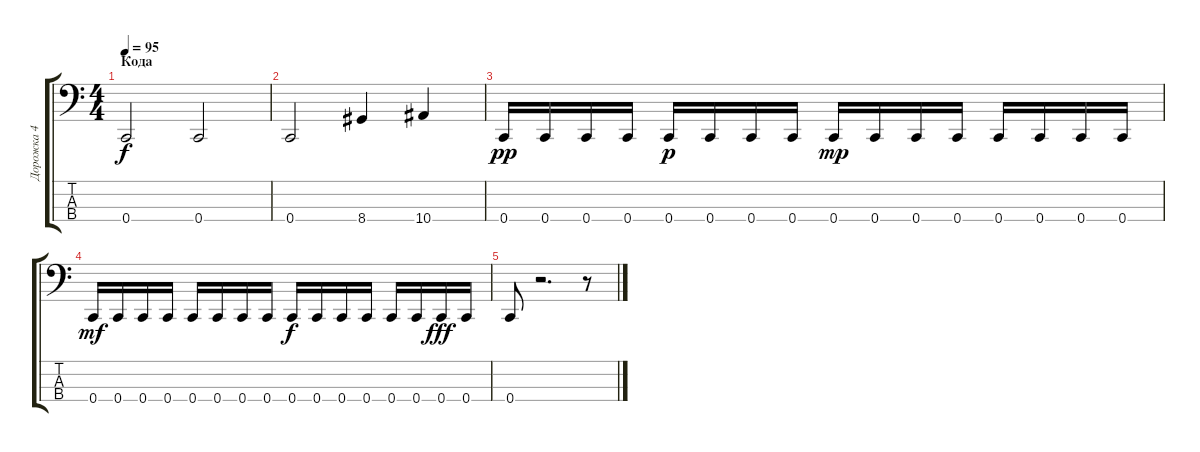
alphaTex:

\track ("Дорожка 4" "Дорожка 4") {instrument electricbasspick}
\staff {score tabs}
\tuning (F2 C2 G1 C1) {hide}
\ts (4 4)
\section ("" "Кода")
\tempo 95
\clef f4
\ks c
0.4.2{dy f} 0.4.2 |
0.4.2 8.4.4 10.4.4 |
0.4.16{dy pp} 0.4.16 0.4.16 0.4.16 0.4.16{dy p} 0.4.16 0.4.16 0.4.16 0.4.16{dy mp} 0.4.16 0.4.16 0.4.16 0.4.16 0.4.16 0.4.16 0.4.16 |
0.4.16{dy mf} 0.4.16 0.4.16 0.4.16 0.4.16 0.4.16 0.4.16 0.4.16 0.4.16{dy f} 0.4.16 0.4.16 0.4.16 0.4.16 0.4.16 0.4.16{dy fff} 0.4.16 |
0.4.8 r.2{d} r.8
